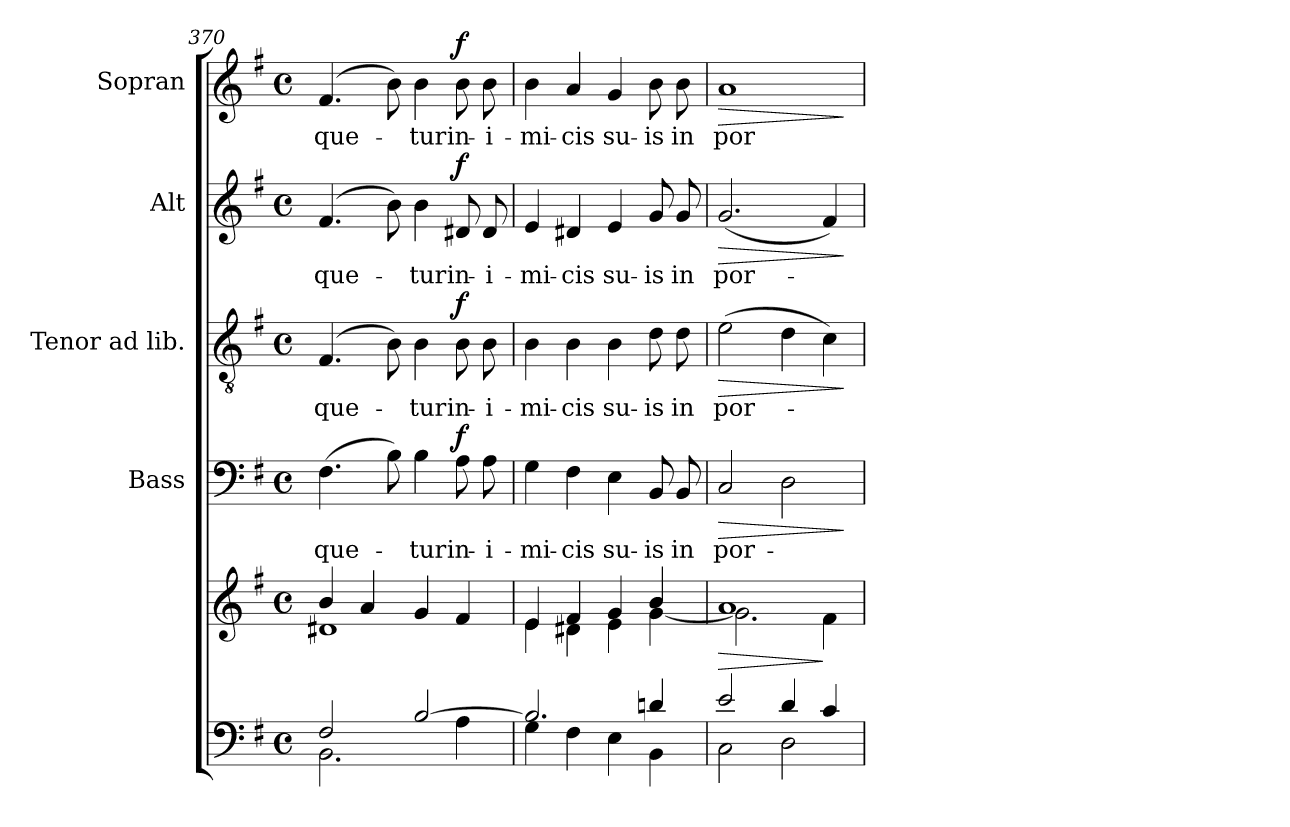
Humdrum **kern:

**kern	**kern	**dynam	**kern	**text	**dynam	**kern	**text	**dynam	**kern	**text	**dynam	**kern	**text	**dynam
*part5	*part5	*part5	*part4	*part4	*part4	*part3	*part3	*part3	*part2	*part2	*part2	*part1	*part1	*part1
*staff6	*staff5	*staff5/6	*staff4	*staff4	*staff4	*staff3	*staff3	*staff3	*staff2	*staff2	*staff2	*staff1	*staff1	*staff1
*	*	*	*I"Bass	*	*	*I"Tenor ad lib.	*	*	*I"Alt	*	*	*I"Sopran	*	*
*	*	*	*I'B.	*	*	*I'T.	*	*	*I'A.	*	*	*I'S.	*	*
*clefF4	*clefG2	*	*clefF4	*	*	*clefGv2	*	*	*clefG2	*	*	*clefG2	*	*
*k[f#]	*k[f#]	*	*k[f#]	*	*	*k[f#]	*	*	*k[f#]	*	*	*k[f#]	*	*
*G:	*G:	*	*G:	*	*	*G:	*	*	*G:	*	*	*G:	*	*
*M4/4	*M4/4	*	*M4/4	*	*	*M4/4	*	*	*M4/4	*	*	*M4/4	*	*
*met(c)	*met(c)	*	*met(c)	*	*	*met(c)	*	*	*met(c)	*	*	*met(c)	*	*
=370	=370	=370	=370	=370	=370	=370	=370	=370	=370	=370	=370	=370	=370	=370
*^	*^	*	*	*	*	*	*	*	*	*	*	*	*	*
!	!	!	!	!	!	!LO:LY:b	!	!	!LO:LY:b	!	!	!LO:LY:b	!	!	!LO:LY:b	!
2F#/	2.BB\	4b/	1d#X	.	(>4.F#\	-que-	.	(4.F#/	-que-	.	(4.f#/	-que-	.	(4.f#/	-que-	.
.	.	4a/	.	.	.	.	.	.	.	.	.	.	.	.	.	.
.	.	.	.	.	8B\)	.	.	8B\)	.	.	8b\)	.	.	8b\)	.	.
!	!	!	!	!	!	!LO:LY:b	!	!	!LO:LY:b	!	!	!LO:LY:b	!	!	!LO:LY:b	!
[>2B/	.	4g/	.	.	4B\	-tur	.	4B\	-tur	.	4b\	-tur	.	4b\	-tur	.
!	!	!	!	!	!	!LO:LY:b	!LO:DY:a	!	!LO:LY:b	!LO:DY:a	!	!LO:LY:b	!LO:DY:a	!	!LO:LY:b	!LO:DY:a
.	4A\	4f#/	.	.	8A\	in-	f	8B\	in-	f	8d#X/	in-	f	8b\	in-	f
!	!	!	!	!	!	!LO:LY:b	!	!	!LO:LY:b	!	!	!LO:LY:b	!	!	!LO:LY:b	!
.	.	.	.	.	8A\	-i-	.	8B\	-i-	.	8d#/	-i-	.	8b\	-i-	.
=371	=371	=371	=371	=371	=371	=371	=371	=371	=371	=371	=371	=371	=371	=371	=371	=371
!	!	!	!	!	!	!LO:LY:b	!	!	!LO:LY:b	!	!	!LO:LY:b	!	!	!LO:LY:b	!
2.B/]	4G\	4e/	4e\	.	4G\	-mi-	.	4B\	-mi-	.	4e/	-mi-	.	4b\	-mi-	.
!	!	!	!	!	!	!LO:LY:b	!	!	!LO:LY:b	!	!	!LO:LY:b	!	!	!LO:LY:b	!
.	4F#\	4f#/	4d#X\	.	4F#\	-cis	.	4B\	-cis	.	4d#X/	-cis	.	4a/	-cis	.
!	!	!	!	!	!	!LO:LY:b	!	!	!LO:LY:b	!	!	!LO:LY:b	!	!	!LO:LY:b	!
.	4E\	4g/	4e\	.	4E\	su-	.	4B\	su-	.	4e/	su-	.	4g/	su-	.
!	!	!	!	!	!	!LO:LY:b	!	!	!LO:LY:b	!	!	!LO:LY:b	!	!	!LO:LY:b	!
4dn/	4BB\	4b/	[<4g\	.	8BB/	-is	.	8d\	-is	.	8g/	-is	.	8b\	-is	.
!	!	!	!	!	!	!LO:LY:b	!	!	!LO:LY:b	!	!	!LO:LY:b	!	!	!LO:LY:b	!
.	.	.	.	.	8BB/	in	.	8d\	in	.	8g/	in	.	8b\	in	.
=372	=372	=372	=372	=372	=372	=372	=372	=372	=372	=372	=372	=372	=372	=372	=372	=372
!	!	!	!	!LO:HP:b	!	!LO:LY:b	!LO:HP:b	!	!LO:LY:b	!LO:HP:b	!	!LO:LY:b	!LO:HP:b	!	!LO:LY:b	!LO:HP:b
2e/	2C\	1a	2.g\]	>	2C/	por-	>	(>2e\	por-	>	(<2.g/	por-	>	1a	por-	>
4d/	2D\	.	.	.	2D\	.	.	4d\	.	.	.	.	.	.	.	.
4c/	.	.	4f#\	]	.	.	.	4c\)	.	.	4f#/)	.	.	.	.	.
*v	*v	*	*	*	*	*	*	*	*	*	*	*	*	*	*	*
*	*v	*v	*	*	*	*	*	*	*	*	*	*	*	*	*
.	.	.	.	.	]	.	.	]	.	.	]	.	.	]
=	=	=	=	=	=	=	=	=	=	=	=	=	=	=
*-	*-	*-	*-	*-	*-	*-	*-	*-	*-	*-	*-	*-	*-	*-
